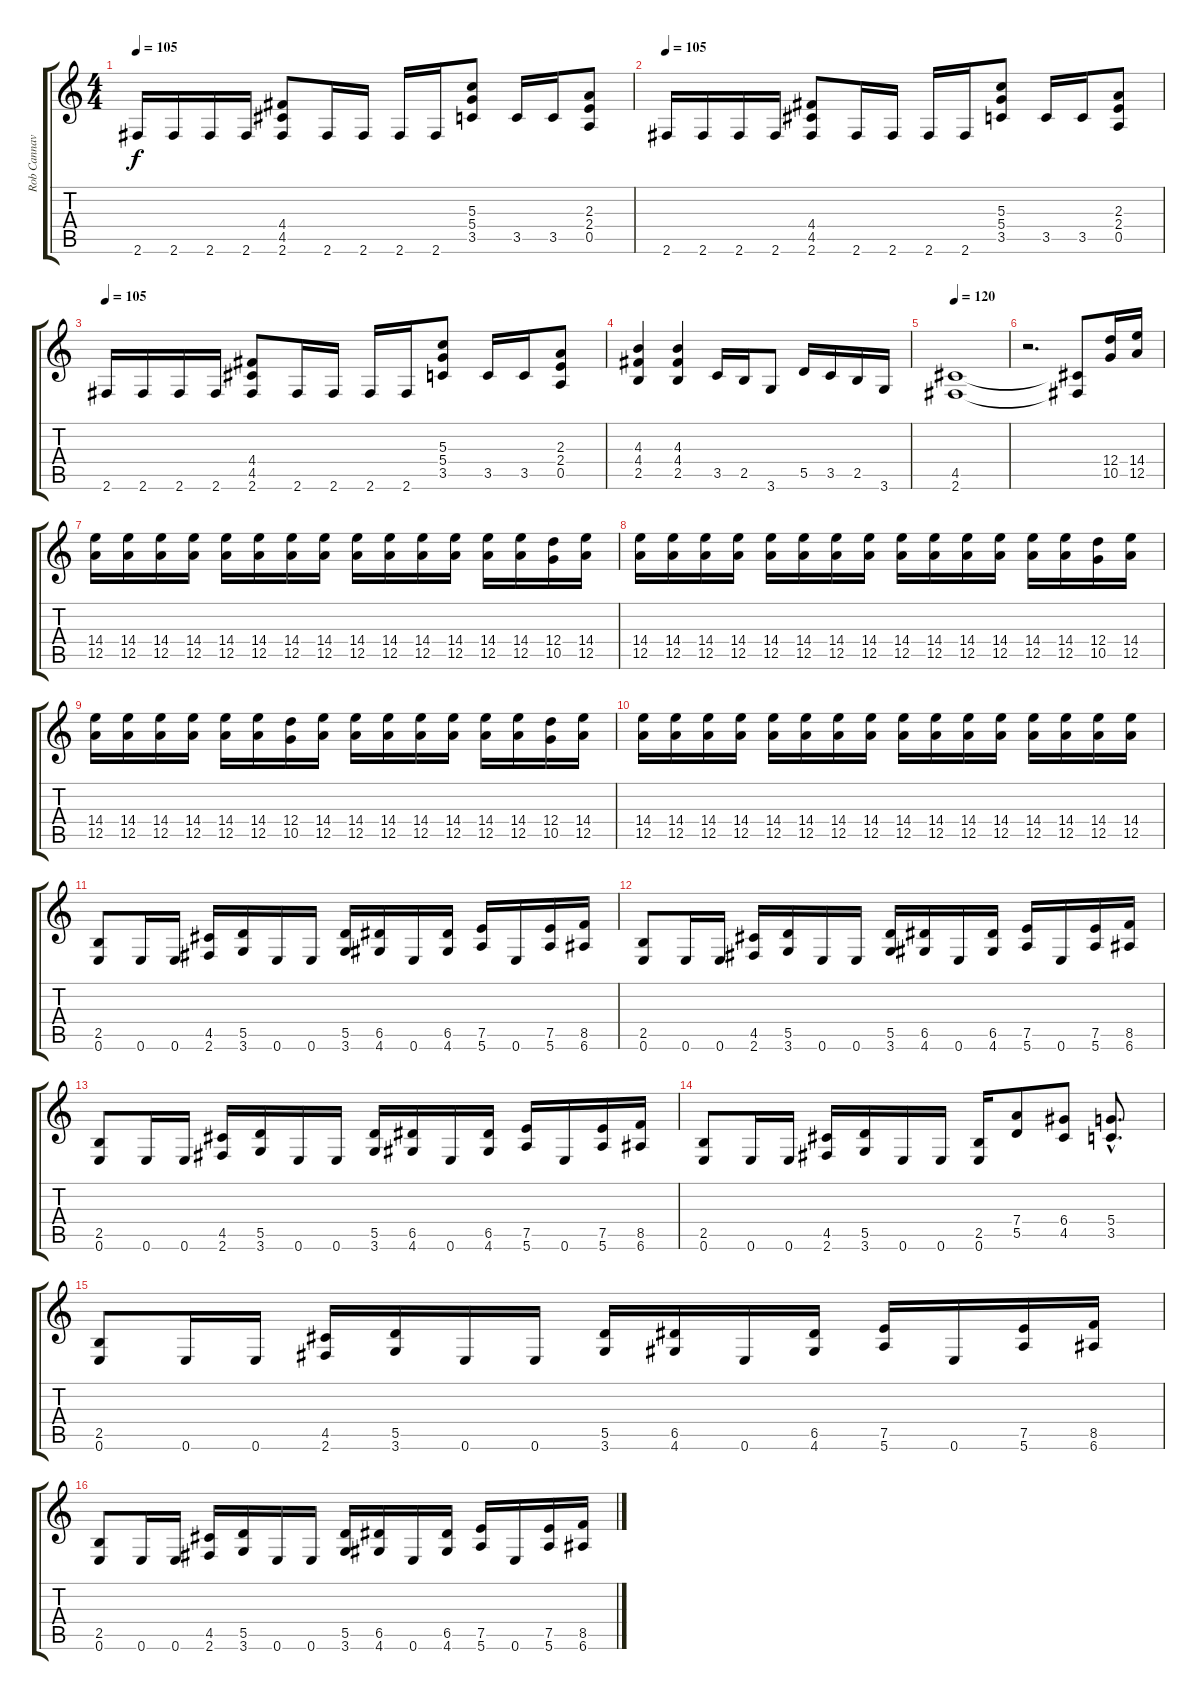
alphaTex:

\track ("Rob Cannavino" "Rob Cannav") {instrument distortionguitar}
\staff {score tabs}
\tuning (E4 B3 G3 D3 A2 E2) {hide}
\ts (4 4)
\tempo 105
\clef g2
\ks c
2.6.16{dy f} 2.6.16 2.6.16 2.6.16 (4.4 4.5 2.6).8 2.6.16 2.6.16 2.6.16 2.6.16 (5.3 5.4 3.5).8 3.5.16 3.5.16 (2.3 2.4 0.5).8 |
\tempo 105
2.6.16 2.6.16 2.6.16 2.6.16 (4.4 4.5 2.6).8 2.6.16 2.6.16 2.6.16 2.6.16 (5.3 5.4 3.5).8 3.5.16 3.5.16 (2.3 2.4 0.5).8 |
\tempo 105
2.6.16 2.6.16 2.6.16 2.6.16 (4.4 4.5 2.6).8 2.6.16 2.6.16 2.6.16 2.6.16 (5.3 5.4 3.5).8 3.5.16 3.5.16 (2.3 2.4 0.5).8 |
(4.3 4.4 2.5).4 (4.3 4.4 2.5).4 3.5.16 2.5.16 3.6.8 5.5.16 3.5.16 2.5.16 3.6.16 |
\tempo 120
(4.5 2.6).1 |
r.2{d} (4.5{t} 2.6{t}).8 (12.4 10.5).16 (14.4 12.5).16 |
(14.4 12.5).16 (14.4 12.5).16 (14.4 12.5).16 (14.4 12.5).16 (14.4 12.5).16 (14.4 12.5).16 (14.4 12.5).16 (14.4 12.5).16 (14.4 12.5).16 (14.4 12.5).16 (14.4 12.5).16 (14.4 12.5).16 (14.4 12.5).16 (14.4 12.5).16 (12.4 10.5).16 (14.4 12.5).16 |
(14.4 12.5).16 (14.4 12.5).16 (14.4 12.5).16 (14.4 12.5).16 (14.4 12.5).16 (14.4 12.5).16 (14.4 12.5).16 (14.4 12.5).16 (14.4 12.5).16 (14.4 12.5).16 (14.4 12.5).16 (14.4 12.5).16 (14.4 12.5).16 (14.4 12.5).16 (12.4 10.5).16 (14.4 12.5).16 |
(14.4 12.5).16 (14.4 12.5).16 (14.4 12.5).16 (14.4 12.5).16 (14.4 12.5).16 (14.4 12.5).16 (12.4 10.5).16 (14.4 12.5).16 (14.4 12.5).16 (14.4 12.5).16 (14.4 12.5).16 (14.4 12.5).16 (14.4 12.5).16 (14.4 12.5).16 (12.4 10.5).16 (14.4 12.5).16 |
(14.4 12.5).16 (14.4 12.5).16 (14.4 12.5).16 (14.4 12.5).16 (14.4 12.5).16 (14.4 12.5).16 (14.4 12.5).16 (14.4 12.5).16 (14.4 12.5).16 (14.4 12.5).16 (14.4 12.5).16 (14.4 12.5).16 (14.4 12.5).16 (14.4 12.5).16 (14.4 12.5).16 (14.4 12.5).16 |
(2.5 0.6).8 0.6.16 0.6.16 (4.5 2.6).16 (5.5 3.6).16 0.6.16 0.6.16 (5.5 3.6).16 (6.5 4.6).16 0.6.16 (6.5 4.6).16 (7.5 5.6).16 0.6.16 (7.5 5.6).16 (8.5 6.6).16 |
(2.5 0.6).8 0.6.16 0.6.16 (4.5 2.6).16 (5.5 3.6).16 0.6.16 0.6.16 (5.5 3.6).16 (6.5 4.6).16 0.6.16 (6.5 4.6).16 (7.5 5.6).16 0.6.16 (7.5 5.6).16 (8.5 6.6).16 |
(2.5 0.6).8 0.6.16 0.6.16 (4.5 2.6).16 (5.5 3.6).16 0.6.16 0.6.16 (5.5 3.6).16 (6.5 4.6).16 0.6.16 (6.5 4.6).16 (7.5 5.6).16 0.6.16 (7.5 5.6).16 (8.5 6.6).16 |
(2.5 0.6).8 0.6.16 0.6.16 (4.5 2.6).16 (5.5 3.6).16 0.6.16 0.6.16 (2.5 0.6).16 (7.4 5.5).8 (6.4 4.5).8 (5.4{hac} 3.5{hac}).8{d} |
(2.5 0.6).8 0.6.16 0.6.16 (4.5 2.6).16 (5.5 3.6).16 0.6.16 0.6.16 (5.5 3.6).16 (6.5 4.6).16 0.6.16 (6.5 4.6).16 (7.5 5.6).16 0.6.16 (7.5 5.6).16 (8.5 6.6).16 |
(2.5 0.6).8 0.6.16 0.6.16 (4.5 2.6).16 (5.5 3.6).16 0.6.16 0.6.16 (5.5 3.6).16 (6.5 4.6).16 0.6.16 (6.5 4.6).16 (7.5 5.6).16 0.6.16 (7.5 5.6).16 (8.5 6.6).16
